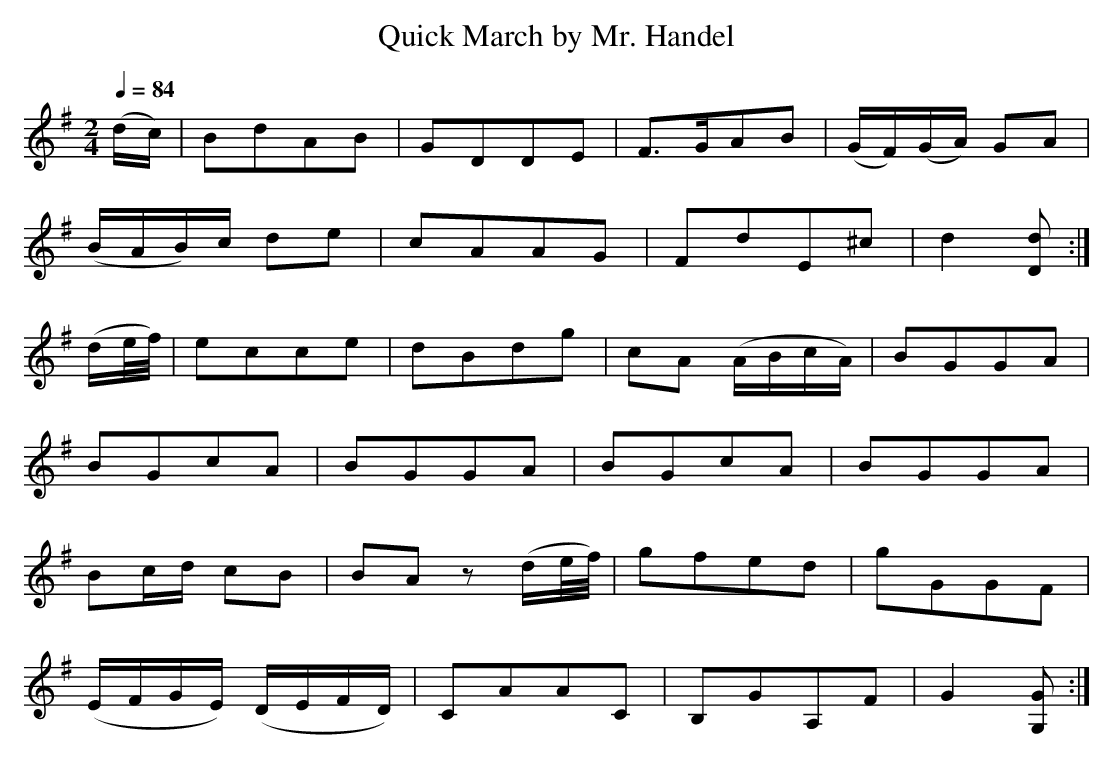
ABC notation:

X:1
T:Quick March by Mr. Handel
M:2/4
L:1/8
Q:1/4=84
K:G major
(d/c/)    |Bd`````````AB       |GD`D`E        |F>G`A```B    |(G/F/)(G/A/) GA   |
          (B/A/B/)c/  de       |cA`A`G        |Fd``E``^c    | d2         [dD] :|
(d/e//f//)|ec`````````ce       |dB`d`g        |cA (A/B/c/A/)| BGGA             |
           BG`````````cA       |BG`G`A        |BG``c```A    | BGGA             |
           Bc/d/      cB       |BA z(d/e//f//)|gf``e```d    | gGGF             |
          (E/F/G/E/) (D/E/F/D/)|CA`A`C        |B,G`A,``F    | G2         [GG,]:|
